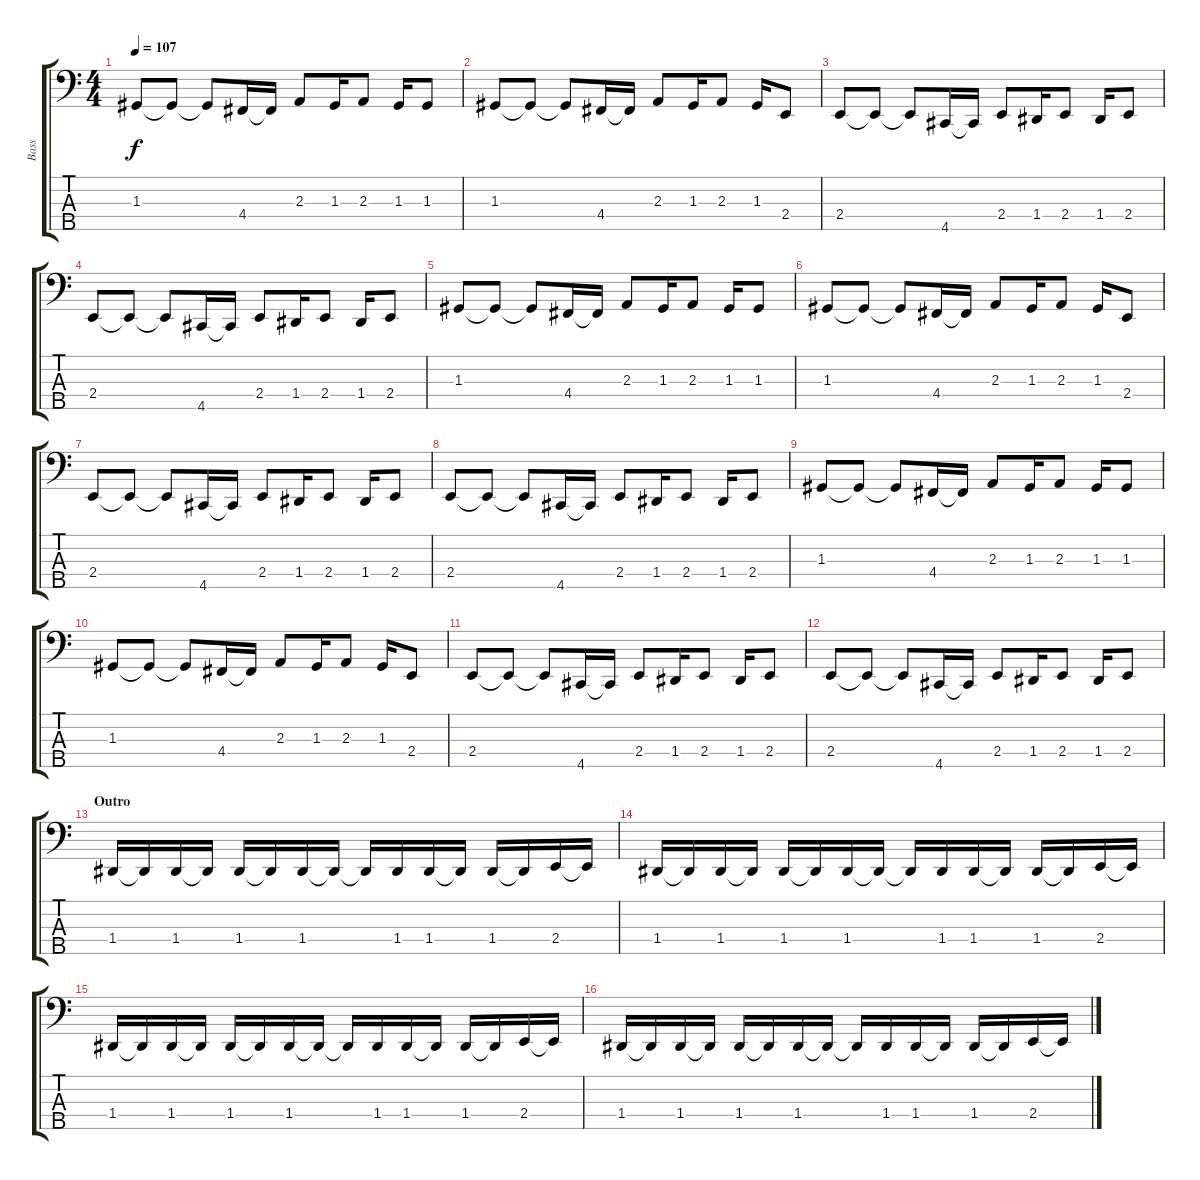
\track ("Bass" "Bass") {instrument electricbassfinger}
\staff {score tabs}
\tuning (F2 C2 G1 D1 A0) {hide}
\ts (4 4)
\tempo 107
\clef f4
\ks c
1.3.8{dy f} 1.3{t}.8 1.3{t}.8 4.4.16 4.4{t}.16 2.3.8 1.3.16 2.3.8 1.3.16 1.3.8 |
1.3.8 1.3{t}.8 1.3{t}.8 4.4.16 4.4{t}.16 2.3.8 1.3.16 2.3.8 1.3.16 2.4.8 |
2.4.8 2.4{t}.8 2.4{t}.8 4.5.16 4.5{t}.16 2.4.8 1.4.16 2.4.8 1.4.16 2.4.8 |
2.4.8 2.4{t}.8 2.4{t}.8 4.5.16 4.5{t}.16 2.4.8 1.4.16 2.4.8 1.4.16 2.4.8 |
1.3.8 1.3{t}.8 1.3{t}.8 4.4.16 4.4{t}.16 2.3.8 1.3.16 2.3.8 1.3.16 1.3.8 |
1.3.8 1.3{t}.8 1.3{t}.8 4.4.16 4.4{t}.16 2.3.8 1.3.16 2.3.8 1.3.16 2.4.8 |
2.4.8 2.4{t}.8 2.4{t}.8 4.5.16 4.5{t}.16 2.4.8 1.4.16 2.4.8 1.4.16 2.4.8 |
2.4.8 2.4{t}.8 2.4{t}.8 4.5.16 4.5{t}.16 2.4.8 1.4.16 2.4.8 1.4.16 2.4.8 |
1.3.8 1.3{t}.8 1.3{t}.8 4.4.16 4.4{t}.16 2.3.8 1.3.16 2.3.8 1.3.16 1.3.8 |
1.3.8 1.3{t}.8 1.3{t}.8 4.4.16 4.4{t}.16 2.3.8 1.3.16 2.3.8 1.3.16 2.4.8 |
2.4.8 2.4{t}.8 2.4{t}.8 4.5.16 4.5{t}.16 2.4.8 1.4.16 2.4.8 1.4.16 2.4.8 |
2.4.8 2.4{t}.8 2.4{t}.8 4.5.16 4.5{t}.16 2.4.8 1.4.16 2.4.8 1.4.16 2.4.8 |
\section ("" "Outro")
1.4.16 1.4{t}.16 1.4.16 1.4{t}.16 1.4.16 1.4{t}.16 1.4.16 1.4{t}.16 1.4{t}.16 1.4.16 1.4.16 1.4{t}.16 1.4.16 1.4{t}.16 2.4.16 2.4{t}.16 |
1.4.16 1.4{t}.16 1.4.16 1.4{t}.16 1.4.16 1.4{t}.16 1.4.16 1.4{t}.16 1.4{t}.16 1.4.16 1.4.16 1.4{t}.16 1.4.16 1.4{t}.16 2.4.16 2.4{t}.16 |
1.4.16 1.4{t}.16 1.4.16 1.4{t}.16 1.4.16 1.4{t}.16 1.4.16 1.4{t}.16 1.4{t}.16 1.4.16 1.4.16 1.4{t}.16 1.4.16 1.4{t}.16 2.4.16 2.4{t}.16 |
1.4.16 1.4{t}.16 1.4.16 1.4{t}.16 1.4.16 1.4{t}.16 1.4.16 1.4{t}.16 1.4{t}.16 1.4.16 1.4.16 1.4{t}.16 1.4.16 1.4{t}.16 2.4.16 2.4{t}.16
